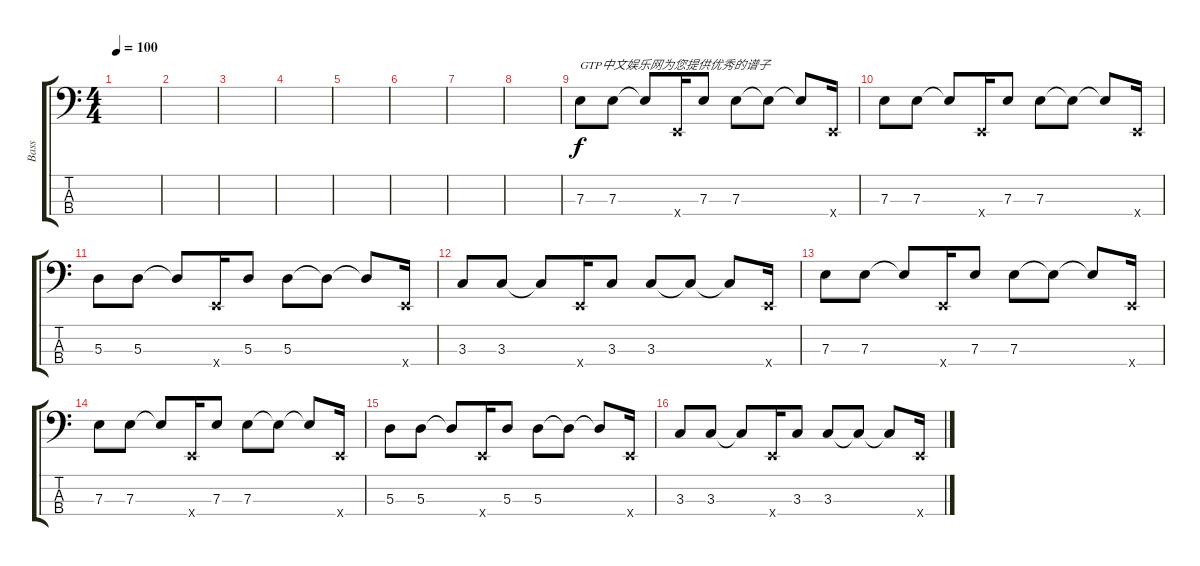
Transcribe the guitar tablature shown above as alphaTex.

\track ("Bass" "Bass") {instrument electricbassfinger}
\staff {score tabs}
\tuning (G2 D2 A1 E1) {hide}
\ts (4 4)
\tempo 100
\clef f4
\ks c
|
|
|
|
|
|
|
|
7.3.8{txt "GTP中文娱乐网为您提供优秀的谱子"} 7.3.8 7.3{t}.8 0.4{x}.16 7.3.8 7.3.8 7.3{t}.8 7.3{t}.8 0.4{x}.16 |
7.3.8 7.3.8 7.3{t}.8 0.4{x}.16 7.3.8 7.3.8 7.3{t}.8 7.3{t}.8 0.4{x}.16 |
5.3.8 5.3.8 5.3{t}.8 0.4{x}.16 5.3.8 5.3.8 5.3{t}.8 5.3{t}.8 0.4{x}.16 |
3.3.8 3.3.8 3.3{t}.8 0.4{x}.16 3.3.8 3.3.8 3.3{t}.8 3.3{t}.8 0.4{x}.16 |
7.3.8 7.3.8 7.3{t}.8 0.4{x}.16 7.3.8 7.3.8 7.3{t}.8 7.3{t}.8 0.4{x}.16 |
7.3.8 7.3.8 7.3{t}.8 0.4{x}.16 7.3.8 7.3.8 7.3{t}.8 7.3{t}.8 0.4{x}.16 |
5.3.8 5.3.8 5.3{t}.8 0.4{x}.16 5.3.8 5.3.8 5.3{t}.8 5.3{t}.8 0.4{x}.16 |
3.3.8 3.3.8 3.3{t}.8 0.4{x}.16 3.3.8 3.3.8 3.3{t}.8 3.3{t}.8 0.4{x}.16
